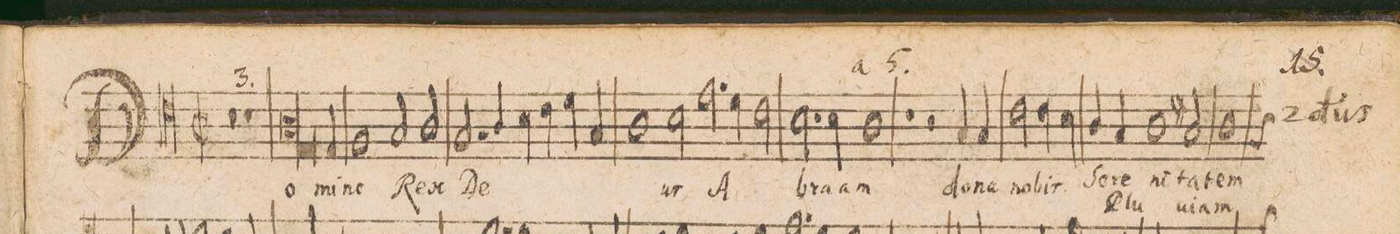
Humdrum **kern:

**kern	**text	**text
*I"[Tenore] 2dus	*	*
*clefC4	*	*
*k[]	*	*
*met(C|)	*	*
*M2/1	*	*
0r	.	.
=2-	=2-	=2-
1r	.	.
*lig	*	*
1A\	Do-	.
=3-	=3-	=3-
*col	*	*
2.E/	.	.
*Xlig	*	*
4E/	-mi-	.
*Xcol	*	*
1F/	-ne	.
=4-	=4-	=4-
2G/	Rex	.
2A/	.	.
2.G/	De-	.
4A/	.	.
=5-	=5-	=5-
4B\	.	.
4c\	.	.
4d\	.	.
4G/	.	.
1A\	.	.
=6-	=6-	=6-
*2\right	*	*
2B\	-us	.
2.e\	A-	.
4d\	.	.
2c\	.	.
=7-	=7-	=7-
2.B\	.	.
4B\	-bra-	.
1A\	-am	.
=8-	=8-	=8-
1r	.	.
2r	.	.
4G/	do-	.
4G/	-na	.
=9-	=9-	=9-
2c\	no-	.
4c\	-bis	.
4B\	.	.
4A/	Se-	.
4G/	-re-	.
1A\	-ni-	Plu-
=10-	=10-	=10-
2G#X/	-ta-	-vi-
*custos:F	*	*
1A\	-tem	-am
=11-	=11-	=11-
*-	*-	*-
